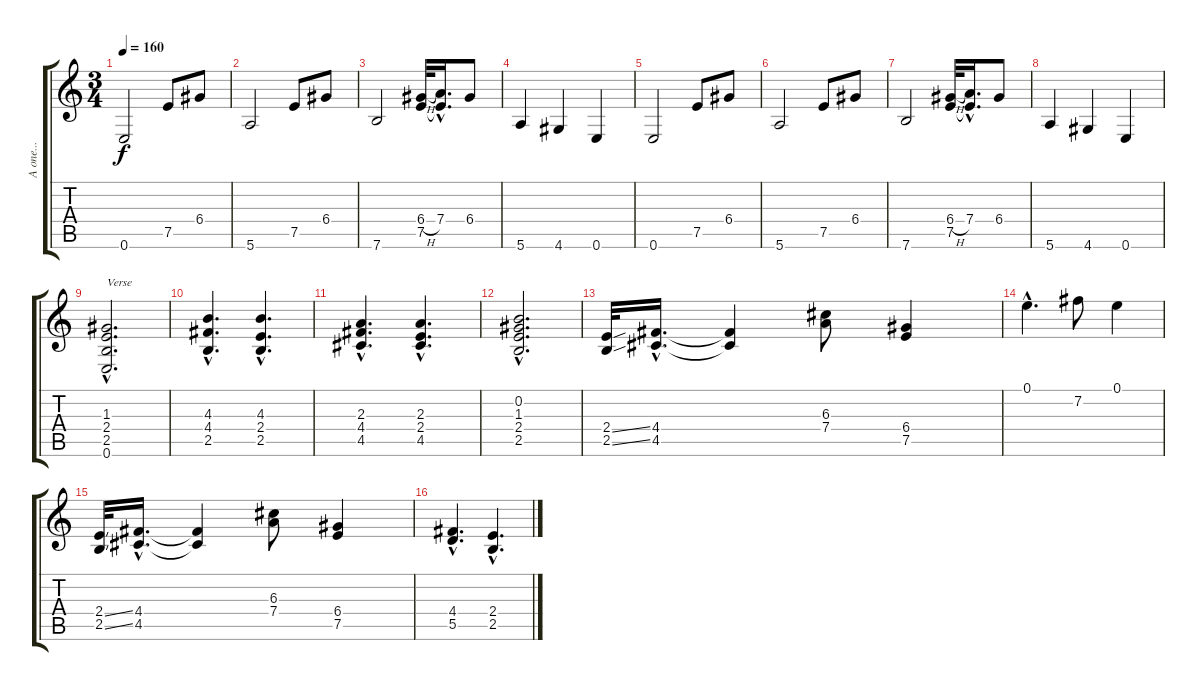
\track ("A one..." "A one...") {instrument acousticguitarsteel}
\staff {score tabs}
\tuning (E4 B3 G3 D3 A2 E2) {hide}
\ts (3 4)
\tempo 160
\clef g2
\ks c
0.6.2{dy f} 7.5.8 6.4.8 |
5.6.2 7.5.8 6.4.8 |
7.6.2 (6.4{h} 7.5).32 (7.4{hac} 7.5{hac t}).16{d} 6.4.8 |
5.6.4 4.6.4 0.6.4 |
0.6.2 7.5.8 6.4.8 |
5.6.2 7.5.8 6.4.8 |
7.6.2 (6.4{h} 7.5).32 (7.4{hac} 7.5{hac t}).16{d} 6.4.8 |
5.6.4 4.6.4 0.6.4 |
(1.3{hac} 2.4{hac} 2.5{hac} 0.6{hac}).2{d txt "Verse"} |
(4.3{hac} 4.4{hac} 2.5{hac}).4{d} (4.3{hac} 2.4{hac} 2.5{hac}).4{d} |
(2.3{hac} 4.4{hac} 4.5{hac}).4{d} (2.3{hac} 2.4{hac} 4.5{hac}).4{d} |
(0.2{hac} 1.3{hac} 2.4{hac} 2.5{hac}).2{d} |
(2.4{ss} 2.5{ss}).32 (4.4{hac} 4.5{hac}).16{d} (4.4{t} 4.5{t}).4 (6.3 7.4).8 (6.4 7.5).4 |
0.1{hac}.4{d} 7.2.8 0.1.4 |
(2.4{ss} 2.5{ss}).32 (4.4{hac} 4.5{hac}).16{d} (4.4{t} 4.5{t}).4 (6.3 7.4).8 (6.4 7.5).4 |
(4.4{hac} 5.5{hac}).4{d} (2.4{hac} 2.5{hac}).4{d}
